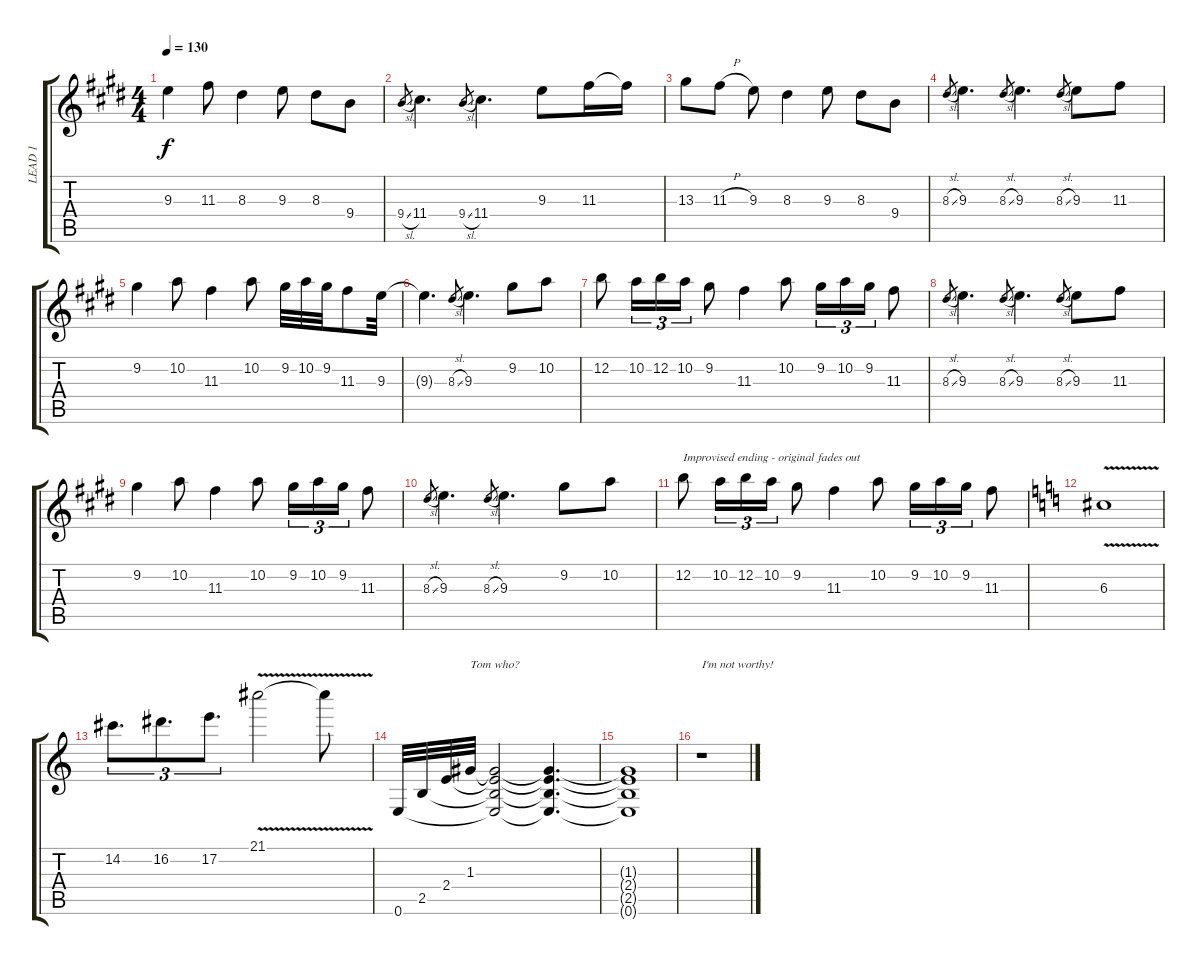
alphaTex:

\track ("LEAD 1" "LEAD 1") {instrument distortionguitar}
\staff {score tabs}
\tuning (E4 B3 G3 D3 A2 E2) {hide}
\ts (4 4)
\tempo 130
\clef g2
\ks e
9.3.4{dy f} 11.3.8 8.3.4 9.3.8 8.3.8 9.4.8 |
\ks c#minor
9.4{sl}.8{gr} 11.4.4{d} 9.4{sl}.8{gr} 11.4.4{d} 9.3.8 11.3.16 11.3{t}.16 |
13.3.8 11.3{h}.8 9.3.8 8.3.4 9.3.8 8.3.8 9.4.8 |
8.3{sl}.8{gr} 9.3.4{d} 8.3{sl}.8{gr} 9.3.4{d} 8.3{sl}.8{gr} 9.3.8 11.3.8 |
\ks e
9.2.4 10.2.8 11.3.4 10.2.8 9.2.32 10.2.32 9.2.32 11.3.8 9.3.32 |
\ks c#minor
9.3{t}.4{d} 8.3{sl}.8{gr} 9.3.4{d} 9.2.8 10.2.8 |
12.2.8 10.2.16{tu (3 2)} 12.2.16{tu (3 2)} 10.2.16{tu (3 2)} 9.2.8 11.3.4 10.2.8 9.2.16{tu (3 2)} 10.2.16{tu (3 2)} 9.2.16{tu (3 2)} 11.3.8 |
8.3{sl}.8{gr} 9.3.4{d} 8.3{sl}.8{gr} 9.3.4{d} 8.3{sl}.8{gr} 9.3.8 11.3.8 |
\ks e
9.2.4 10.2.8 11.3.4 10.2.8 9.2.16{tu (3 2)} 10.2.16{tu (3 2)} 9.2.16{tu (3 2)} 11.3.8 |
\ks c#minor
8.3{sl}.8{gr} 9.3.4{d} 8.3{sl}.8{gr} 9.3.4{d} 9.2.8 10.2.8 |
12.2.8{txt "Improvised ending - original fades out"} 10.2.16{tu (3 2)} 12.2.16{tu (3 2)} 10.2.16{tu (3 2)} 9.2.8 11.3.4 10.2.8 9.2.16{tu (3 2)} 10.2.16{tu (3 2)} 9.2.16{tu (3 2)} 11.3.8 |
\ks c
6.3{v}.1 |
14.2.8{d tu (3 2)} 16.2.8{d tu (3 2)} 17.2.8{d tu (3 2)} 21.1{v}.2 21.1{t}.8 |
0.6.32{volume 12} 2.5.32 2.4.32 1.3.32{txt "Tom who?" volume 10} (1.3{t} 2.4{t} 2.5{t} 0.6{t}).2 (1.3{t} 2.4{t} 2.5{t} 0.6{t}).4{d volume 8} |
(1.3{t} 2.4{t} 2.5{t} 0.6{t}).1{volume 5} |
r.1{txt "I'm not worthy!"}
